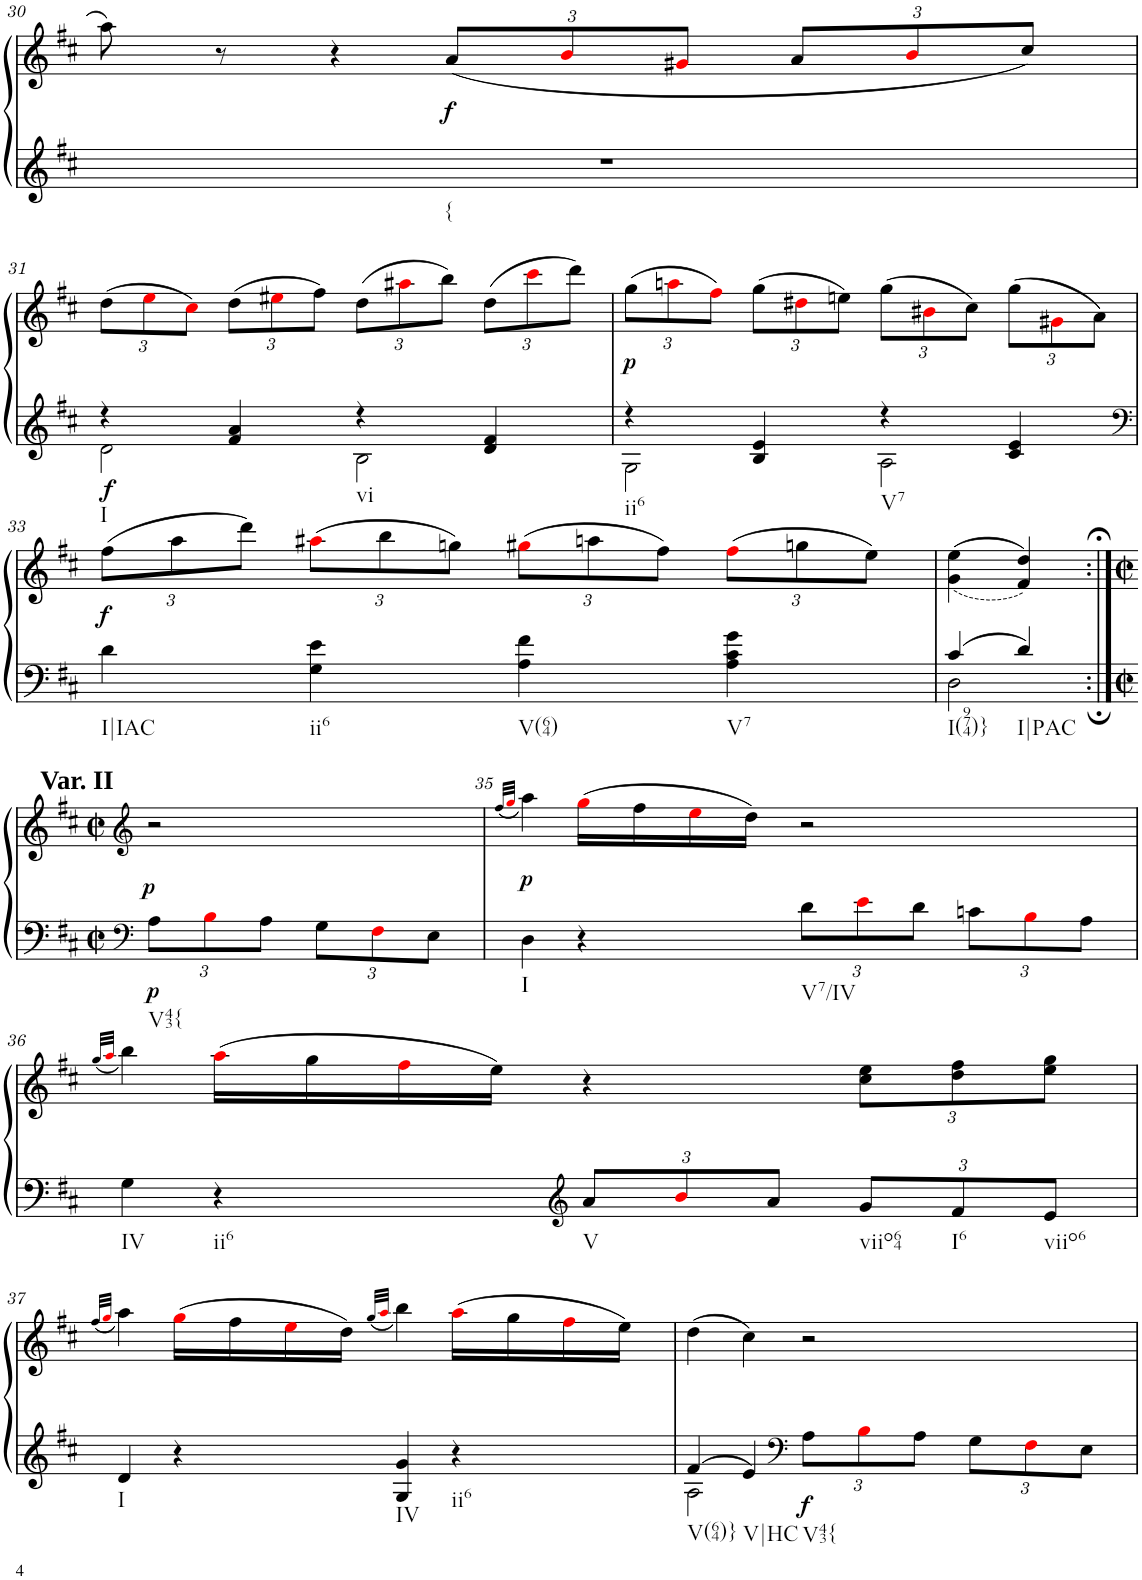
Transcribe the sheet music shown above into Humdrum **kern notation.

**kern	**kern	**dynam
*part1	*part1	*part1
*staff2	*staff1	*staff1/2
*I"unbenannt2	*	*
!!LO:PB:g=z
*clefG2	*clefG2	*
*k[f#c#]	*k[f#c#]	*
*M2/2	*M2/2	*
*met(c|)	*met(c|)	*
=30	=30	=30
!LO:TX:b:t={	!	!
1r	8aa\	.
.	8r	.
.	4r	.
*	*Xbrackettup	*
!	!	!LO:DY:b
.	(12a/L	f
.	12bi/	.
.	12g#Xi/J	.
.	12a/L	.
.	12bi/	.
.	12cc#/J)	.
!!LO:LB:g=z
=31	=31	=31
*^	*	*
!LO:TX:b:t=I	!	!	!
!	!	!	!LO:DY:b=2
4r	2d\	(12dd\L	f
.	.	12eei\	.
.	.	12cc#i\J)	.
4f#/ 4a/	.	(12dd\L	.
.	.	12ee#Xi\	.
.	.	12ff#\J)	.
!LO:TX:b:t=vi	!	!	!
4r	2B\	(12dd\L	.
.	.	12aa#Xi\	.
.	.	12bb\J)	.
4d/ 4f#/	.	(12dd\L	.
.	.	12ccc#i\	.
.	.	12ddd\J)	.
=32	=32	=32	=32
!LO:TX:b:t=ii6	!	!	!
!	!	!	!LO:DY:b
4r	2G\	(12gg\L	p
.	.	12aani\	.
.	.	12ff#i\J)	.
4B/ 4e/	.	(12gg\L	.
.	.	12dd#Xi\	.
.	.	12een\J)	.
!LO:TX:b:t=V7	!	!	!
4r	2A\	(12gg\L	.
.	.	12b#Xi\	.
.	.	12cc#\J)	.
4c#/ 4e/	.	(12gg\L	.
.	.	12g#Xi\	.
.	.	12a\J)	.
*v	*v	*	*
!!LO:LB:g=z
=33	=33	=33
*clefF4	*	*
!LO:TX:b:t=I|IAC	!	!
!	!	!LO:DY:b
4d\	(12ff#\L	f
.	12aa\	.
.	12ddd\J)	.
!LO:TX:b:t=ii6	!	!
4G\ 4e\	(12aa#Xi\L	.
.	12bb\	.
.	12ggn\J)	.
!LO:TX:b:t=V(64)	!	!
4A\ 4f#\	(12gg#Xi\L	.
.	12aan\	.
.	12ff#\J)	.
!LO:TX:b:t=V7	!	!
4A\ 4c#\ 4g\	(12ff#i\L	.
.	12ggn\	.
.	12ee\J)	.
=34	=34	=34
*^	*	*
!LO:TX:b:t=I(974)}	!	!	!
4c#/	2D\	(<(4g\ 4ee\	.
!LO:TX:b:t=I|PAC	!	!	!
4d/	.	4f#/ 4dd/))	.
*v	*v	*	*
!!LO:LB:g=z
=34X4:|!	=34X4:|!	=34X4:|!
*clefF4	*clefG2	*
*M2/2	*M2/2	*
*met(c|)	*met(c|)	*
*Xbrackettup	*	*
!	!LO:TX:a:B:t=Var. II	!
!LO:TX:b:t=V43{	!	!
!	!	!LO:DY:a=2
!	!	!LO:DY:n=1:b=2
12A\L	2r	p p
12Bi\	.	.
12A\J	.	.
12G\L	.	.
12F#i\	.	.
12E\J	.	.
=35	=35	=35
.	(32qff#/LLL	.
.	32qggi/JJJ	.
!LO:TX:b:t=I	!	!
!	!	!LO:DY:b
4D\	4aa\)	p
4r	(16ggi\LL	.
.	16ff#\	.
.	16eei\	.
.	16dd\JJ)	.
!LO:TX:b:t=V7/IV	!	!
12d\L	2r	.
12ei\	.	.
12d\J	.	.
12cn\L	.	.
12Bi\	.	.
12A\J	.	.
!!LO:LB:g=z
=36	=36	=36
.	(32qgg/LLL	.
.	32qaai/JJJ	.
!LO:TX:b:t=IV	!	!
4G\	4bb\)	.
!LO:TX:b:t=ii6	!	!
4r	(16aai\LL	.
.	16gg\	.
.	16ff#i\	.
.	16ee\JJ)	.
*clefG2	*	*
!LO:TX:b:t=V	!	!
12a/L	4r	.
12bi/	.	.
12a/J	.	.
!LO:TX:b:t=viio64	!	!
12g/L	12cc#\ 12ee\L	.
!LO:TX:b:t=I6	!	!
12f#/	12dd\ 12ff#\	.
!LO:TX:b:t=viio6	!	!
12e/J	12ee\ 12gg\J	.
!!LO:LB:g=z
=37	=37	=37
.	(32qff#/LLL	.
.	32qggi/JJJ	.
!LO:TX:b:t=I	!	!
4d/	4aa\)	.
4r	(16ggi\LL	.
.	16ff#\	.
.	16eei\	.
.	16dd\JJ)	.
.	(32qgg/LLL	.
.	32qaai/JJJ	.
!LO:TX:b:t=IV	!	!
4G/ 4g/	4bb\)	.
!LO:TX:b:t=ii6	!	!
4r	(16aai\LL	.
.	16gg\	.
.	16ff#i\	.
.	16ee\JJ)	.
=38	=38	=38
*^	*	*
!LO:TX:b:t=V(64)}	!	!	!
4f#/	2A\	(4dd\	.
!LO:TX:b:t=V|HC	!	!	!
4e/	.	4cc#\)	.
*clefF4	*	*	*
!LO:TX:b:t=V43{	!	!	!
!	!	!	!LO:DY:b=2
12A\L	2ryy	2r	f
12Bi\	.	.	.
12A\J	.	.	.
12G\L	.	.	.
12F#i\	.	.	.
12E\J	.	.	.
*v	*v	*	*
=	=	=
*-	*-	*-
